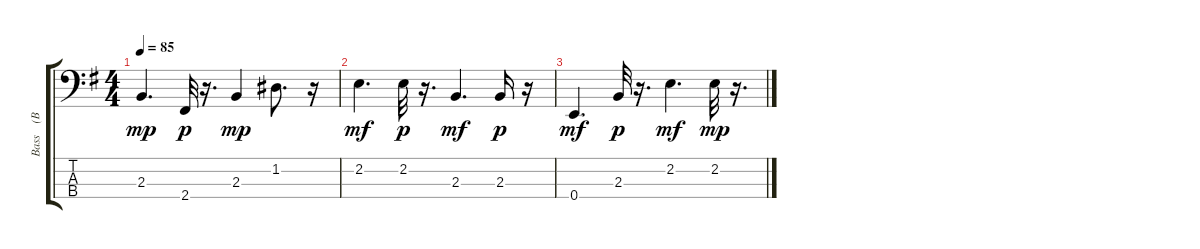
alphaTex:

\track ("Bass    (BB)" "Bass    (B") {instrument acousticbass}
\staff {score tabs}
\tuning (G2 D2 A1 E1) {hide}
\ts (4 4)
\tempo 85
\clef f4
\ks eminor
2.3.4{d dy mp} 2.4.32{dy p} r.16{d} 2.3.4{dy mp} 1.2.8{d} r.16 |
2.2.4{d dy mf} 2.2.32{dy p} r.16{d} 2.3.4{d dy mf} 2.3.16{dy p} r.16 |
0.4.4{d dy mf} 2.3.32{dy p} r.16{d} 2.2.4{d dy mf} 2.2.32{dy mp} r.16{d}
